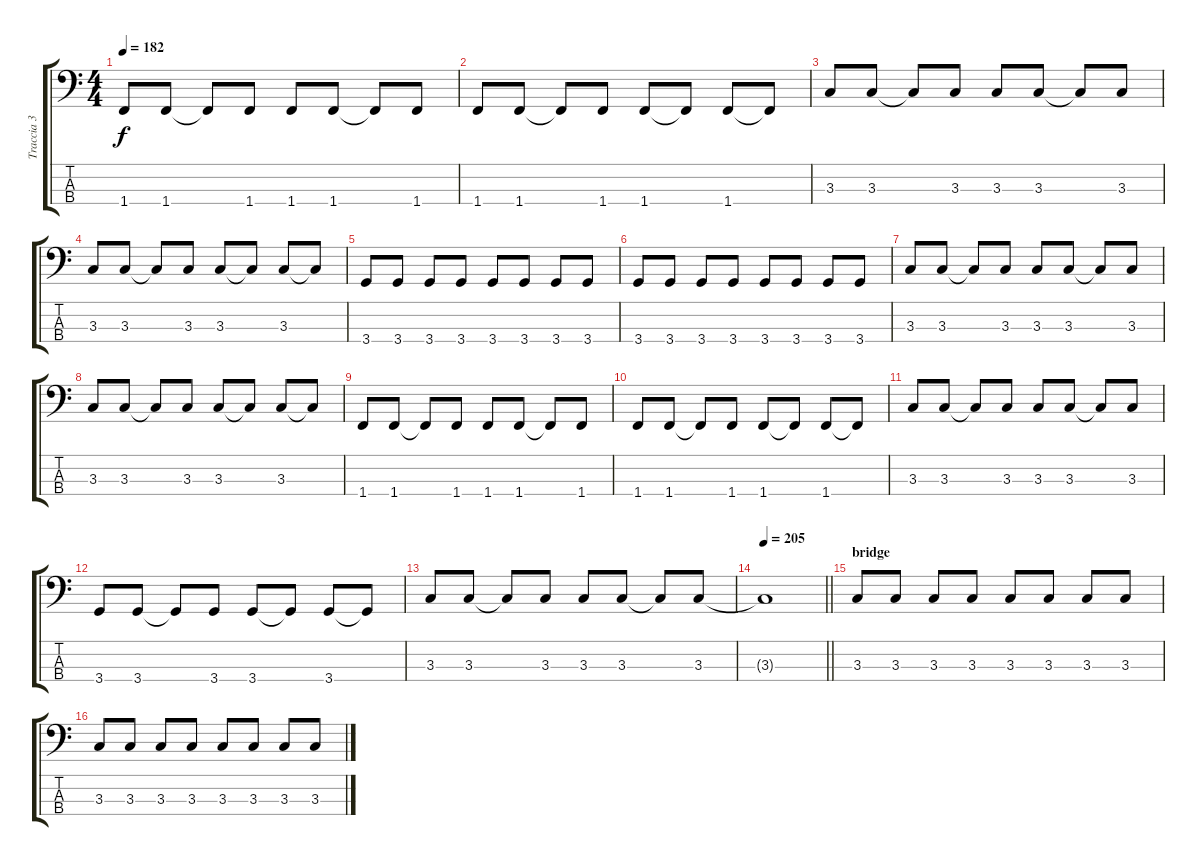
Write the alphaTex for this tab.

\track ("Traccia 3" "Traccia 3") {instrument electricbassfinger}
\staff {score tabs}
\tuning (G2 D2 A1 E1) {hide}
\ts (4 4)
\tempo 182
\clef f4
\ks c
1.4.8{dy f} 1.4.8 1.4{t}.8 1.4.8 1.4.8 1.4.8 1.4{t}.8 1.4.8 |
1.4.8 1.4.8 1.4{t}.8 1.4.8 1.4.8 1.4{t}.8 1.4.8 1.4{t}.8 |
3.3.8 3.3.8 3.3{t}.8 3.3.8 3.3.8 3.3.8 3.3{t}.8 3.3.8 |
3.3.8 3.3.8 3.3{t}.8 3.3.8 3.3.8 3.3{t}.8 3.3.8 3.3{t}.8 |
3.4.8 3.4.8 3.4.8 3.4.8 3.4.8 3.4.8 3.4.8 3.4.8 |
3.4.8 3.4.8 3.4.8 3.4.8 3.4.8 3.4.8 3.4.8 3.4.8 |
3.3.8 3.3.8 3.3{t}.8 3.3.8 3.3.8 3.3.8 3.3{t}.8 3.3.8 |
3.3.8 3.3.8 3.3{t}.8 3.3.8 3.3.8 3.3{t}.8 3.3.8 3.3{t}.8 |
1.4.8 1.4.8 1.4{t}.8 1.4.8 1.4.8 1.4.8 1.4{t}.8 1.4.8 |
1.4.8 1.4.8 1.4{t}.8 1.4.8 1.4.8 1.4{t}.8 1.4.8 1.4{t}.8 |
3.3.8 3.3.8 3.3{t}.8 3.3.8 3.3.8 3.3.8 3.3{t}.8 3.3.8 |
3.4.8 3.4.8 3.4{t}.8 3.4.8 3.4.8 3.4{t}.8 3.4.8 3.4{t}.8 |
3.3.8 3.3.8 3.3{t}.8 3.3.8 3.3.8 3.3.8 3.3{t}.8 3.3.8 |
\tempo 205
\barLineRight lightlight
3.3{t}.1 |
\section ("" "bridge")
3.3.8 3.3.8 3.3.8 3.3.8 3.3.8 3.3.8 3.3.8 3.3.8 |
3.3.8 3.3.8 3.3.8 3.3.8 3.3.8 3.3.8 3.3.8 3.3.8
